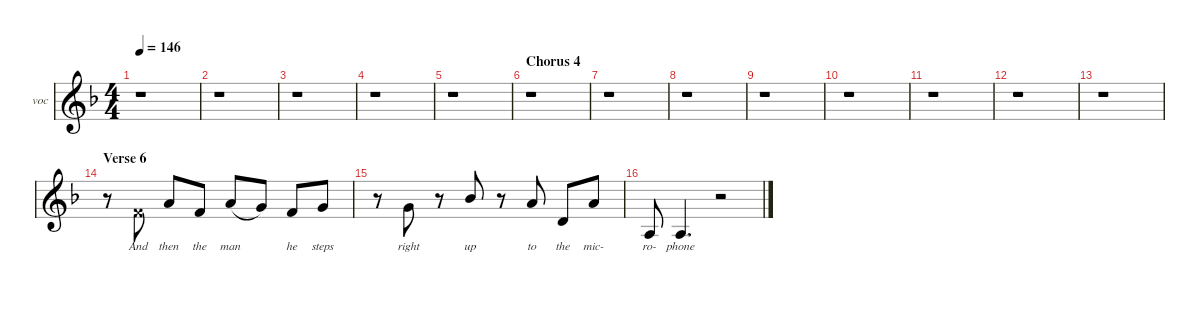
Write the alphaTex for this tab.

\hideDynamics
\bracketExtendMode nobrackets
\firstSystemTrackNameOrientation horizontal
\otherSystemsTrackNameOrientation horizontal
\track ("Mark - Vocal" "voc") {instrument clavinet}
\staff {score}
\tuning (E4 B3 G3 D3 A2 E2)
\displaytranspose 12
\ts (4 4)
\tempo 146
\clef g2
\ks dminor
r.1{dy mf beam Down} |
r.1{beam Down} |
r.1{beam Down} |
r.1{beam Down} |
r.1{beam Down} |
\section ("" "Chorus 4")
r.1{beam Down} |
r.1{beam Down} |
r.1{beam Down} |
r.1{beam Down} |
r.1{beam Down} |
r.1{beam Down} |
r.1{beam Down} |
\scale
0.941191 r.1{beam Down} |
\section ("" "Verse 6")
\scale
1.32904 r.8{beam Down} 3.4{x acc forcenatural}.8{lyrics (0 "And") lyrics (1 "") lyrics (2 "") lyrics (3 "") lyrics (4 "") beam Up} 2.3{acc forcenatural}.8{lyrics (0 "then") lyrics (1 "") lyrics (2 "") lyrics (3 "") lyrics (4 "") beam Up} 3.4{acc forcenatural}.8{lyrics (0 "the") lyrics (1 "") lyrics (2 "") lyrics (3 "") lyrics (4 "") beam Up} 2.3{acc forcenatural}.8{lyrics (0 "man") lyrics (1 "") lyrics (2 "") lyrics (3 "") lyrics (4 "") legatoorigin beam Up} 5.4{acc forcenatural}.8{beam Up} 3.4{acc forcenatural}.8{lyrics (0 "he") lyrics (1 "") lyrics (2 "") lyrics (3 "") lyrics (4 "") beam Up} 5.4{acc forcenatural}.8{lyrics (0 "steps") lyrics (1 "") lyrics (2 "") lyrics (3 "") lyrics (4 "") beam Up} |
\scale
0.729768 r.8{beam Down} 5.4{acc forcenatural}.8{lyrics (0 "right") lyrics (1 "") lyrics (2 "") lyrics (3 "") lyrics (4 "") beam Up} r.8{beam Up} 3.3{acc b}.8{lyrics (0 "up") lyrics (1 "") lyrics (2 "") lyrics (3 "") lyrics (4 "") beam Up} r.8{beam Up} 2.3{acc forcenatural}.8{lyrics (0 "to") lyrics (1 "") lyrics (2 "") lyrics (3 "") lyrics (4 "") beam Up} 5.5{acc forcenatural}.8{lyrics (0 "the") lyrics (1 "") lyrics (2 "") lyrics (3 "") lyrics (4 "") beam Up} 2.3{acc forcenatural}.8{lyrics (0 "mic-") lyrics (1 "") lyrics (2 "") lyrics (3 "") lyrics (4 "") beam Up} |
5.6{acc forcenatural}.8{lyrics (0 "ro-") lyrics (1 "") lyrics (2 "") lyrics (3 "") lyrics (4 "") beam Up} 5.6{acc forcenatural}.4{d lyrics (0 "phone") lyrics (1 "") lyrics (2 "") lyrics (3 "") lyrics (4 "") beam Up} r.2{beam Up}
